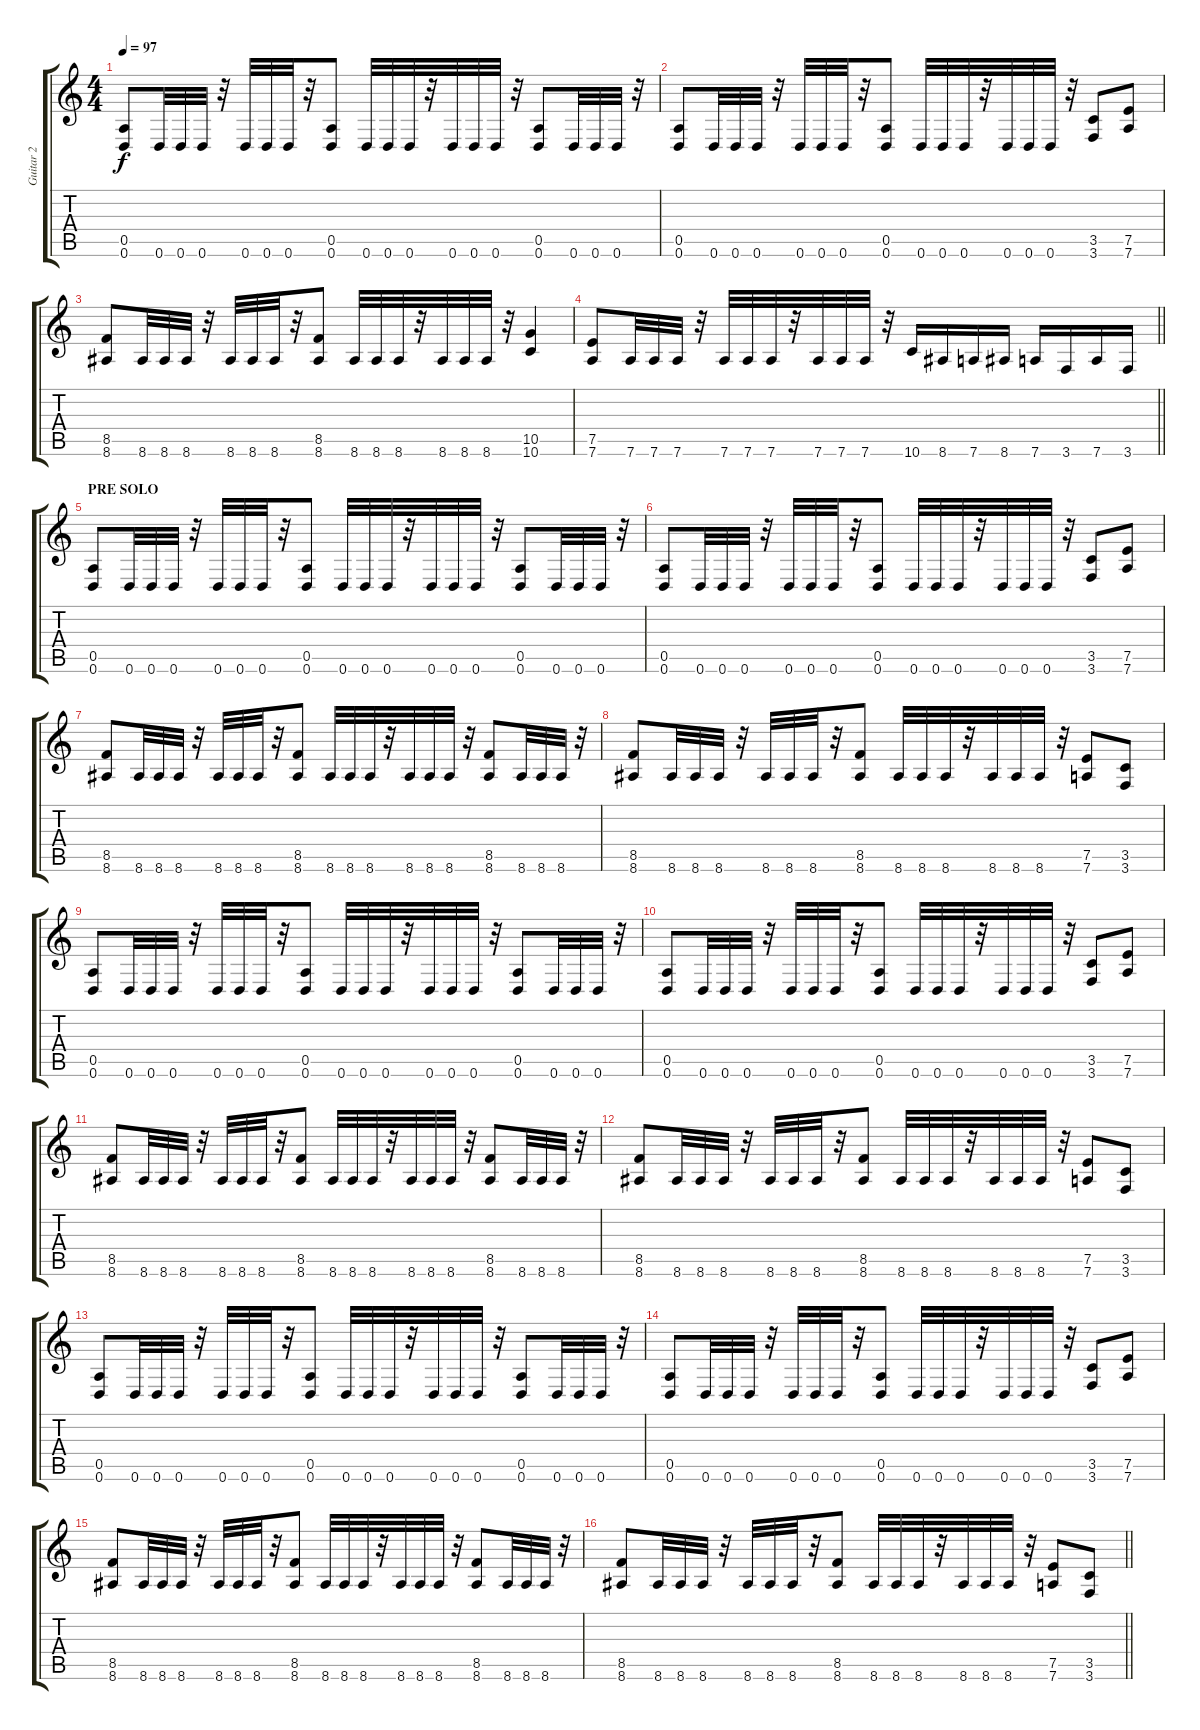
\track ("Guitar 2" "Guitar 2") {instrument distortionguitar}
\staff {score tabs}
\tuning (E4 B3 G3 D3 A2 D2) {hide}
\ts (4 4)
\tempo 97
\clef g2
\ks c
(0.5 0.6).8{dy f} 0.6.32 0.6.32 0.6.32 r.32 0.6.32 0.6.32 0.6.32 r.32 (0.5 0.6).8 0.6.32 0.6.32 0.6.32 r.32 0.6.32 0.6.32 0.6.32 r.32 (0.5 0.6).8 0.6.32 0.6.32 0.6.32 r.32 |
(0.5 0.6).8 0.6.32 0.6.32 0.6.32 r.32 0.6.32 0.6.32 0.6.32 r.32 (0.5 0.6).8 0.6.32 0.6.32 0.6.32 r.32 0.6.32 0.6.32 0.6.32 r.32 (3.5 3.6).8 (7.5 7.6).8 |
(8.5 8.6).8 8.6.32 8.6.32 8.6.32 r.32 8.6.32 8.6.32 8.6.32 r.32 (8.5 8.6).8 8.6.32 8.6.32 8.6.32 r.32 8.6.32 8.6.32 8.6.32 r.32 (10.5 10.6).4 |
\barLineRight lightlight
(7.5 7.6).8 7.6.32 7.6.32 7.6.32 r.32 7.6.32 7.6.32 7.6.32 r.32 7.6.32 7.6.32 7.6.32 r.32 10.6.16 8.6.16 7.6.16 8.6.16 7.6.16 3.6.16 7.6.16 3.6.16 |
\section ("" "PRE SOLO")
(0.5 0.6).8 0.6.32 0.6.32 0.6.32 r.32 0.6.32 0.6.32 0.6.32 r.32 (0.5 0.6).8 0.6.32 0.6.32 0.6.32 r.32 0.6.32 0.6.32 0.6.32 r.32 (0.5 0.6).8 0.6.32 0.6.32 0.6.32 r.32 |
(0.5 0.6).8 0.6.32 0.6.32 0.6.32 r.32 0.6.32 0.6.32 0.6.32 r.32 (0.5 0.6).8 0.6.32 0.6.32 0.6.32 r.32 0.6.32 0.6.32 0.6.32 r.32 (3.5 3.6).8 (7.5 7.6).8 |
(8.5 8.6).8 8.6.32 8.6.32 8.6.32 r.32 8.6.32 8.6.32 8.6.32 r.32 (8.5 8.6).8 8.6.32 8.6.32 8.6.32 r.32 8.6.32 8.6.32 8.6.32 r.32 (8.5 8.6).8 8.6.32 8.6.32 8.6.32 r.32 |
(8.5 8.6).8 8.6.32 8.6.32 8.6.32 r.32 8.6.32 8.6.32 8.6.32 r.32 (8.5 8.6).8 8.6.32 8.6.32 8.6.32 r.32 8.6.32 8.6.32 8.6.32 r.32 (7.5 7.6).8 (3.5 3.6).8 |
(0.5 0.6).8 0.6.32 0.6.32 0.6.32 r.32 0.6.32 0.6.32 0.6.32 r.32 (0.5 0.6).8 0.6.32 0.6.32 0.6.32 r.32 0.6.32 0.6.32 0.6.32 r.32 (0.5 0.6).8 0.6.32 0.6.32 0.6.32 r.32 |
(0.5 0.6).8 0.6.32 0.6.32 0.6.32 r.32 0.6.32 0.6.32 0.6.32 r.32 (0.5 0.6).8 0.6.32 0.6.32 0.6.32 r.32 0.6.32 0.6.32 0.6.32 r.32 (3.5 3.6).8 (7.5 7.6).8 |
(8.5 8.6).8 8.6.32 8.6.32 8.6.32 r.32 8.6.32 8.6.32 8.6.32 r.32 (8.5 8.6).8 8.6.32 8.6.32 8.6.32 r.32 8.6.32 8.6.32 8.6.32 r.32 (8.5 8.6).8 8.6.32 8.6.32 8.6.32 r.32 |
(8.5 8.6).8 8.6.32 8.6.32 8.6.32 r.32 8.6.32 8.6.32 8.6.32 r.32 (8.5 8.6).8 8.6.32 8.6.32 8.6.32 r.32 8.6.32 8.6.32 8.6.32 r.32 (7.5 7.6).8 (3.5 3.6).8 |
(0.5 0.6).8 0.6.32 0.6.32 0.6.32 r.32 0.6.32 0.6.32 0.6.32 r.32 (0.5 0.6).8 0.6.32 0.6.32 0.6.32 r.32 0.6.32 0.6.32 0.6.32 r.32 (0.5 0.6).8 0.6.32 0.6.32 0.6.32 r.32 |
(0.5 0.6).8 0.6.32 0.6.32 0.6.32 r.32 0.6.32 0.6.32 0.6.32 r.32 (0.5 0.6).8 0.6.32 0.6.32 0.6.32 r.32 0.6.32 0.6.32 0.6.32 r.32 (3.5 3.6).8 (7.5 7.6).8 |
(8.5 8.6).8 8.6.32 8.6.32 8.6.32 r.32 8.6.32 8.6.32 8.6.32 r.32 (8.5 8.6).8 8.6.32 8.6.32 8.6.32 r.32 8.6.32 8.6.32 8.6.32 r.32 (8.5 8.6).8 8.6.32 8.6.32 8.6.32 r.32 |
\barLineRight lightlight
(8.5 8.6).8 8.6.32 8.6.32 8.6.32 r.32 8.6.32 8.6.32 8.6.32 r.32 (8.5 8.6).8 8.6.32 8.6.32 8.6.32 r.32 8.6.32 8.6.32 8.6.32 r.32 (7.5 7.6).8 (3.5 3.6).8
